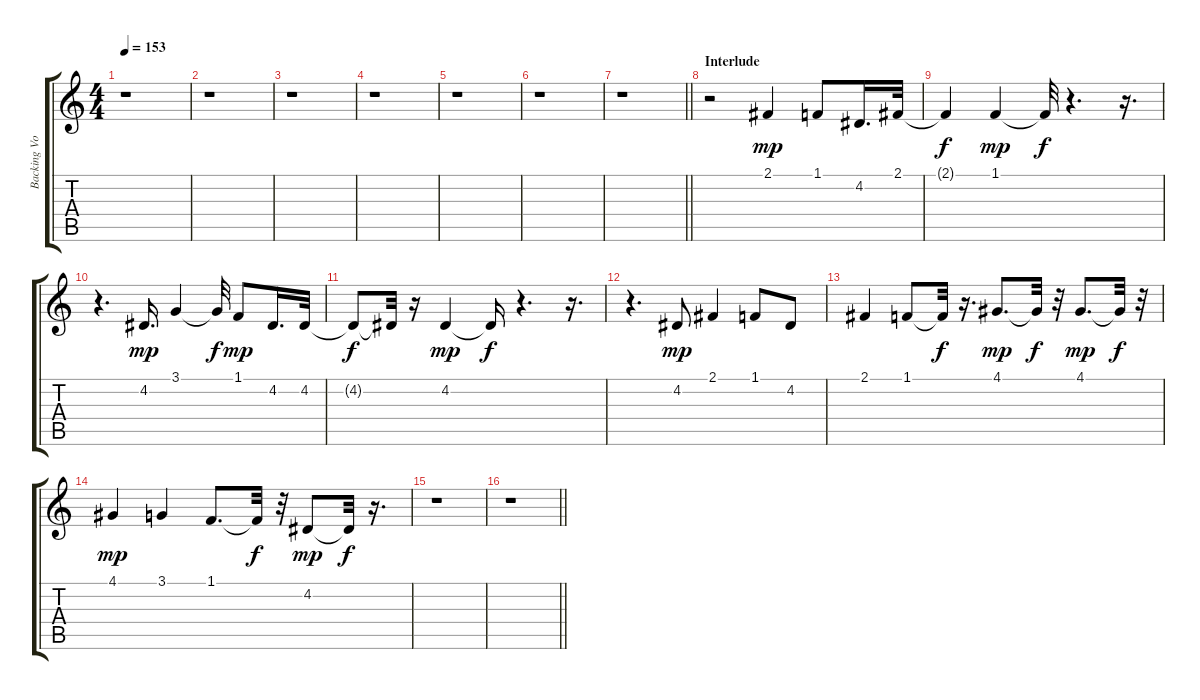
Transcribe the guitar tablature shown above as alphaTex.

\track ("Backing Vocals" "Backing Vo") {instrument voiceoohs}
\staff {score tabs}
\tuning (E4 B3 G3 D3 A2 E2) {hide}
\ts (4 4)
\tempo 153
\clef g2
\ks c
r.1{dy f} |
r.1 |
r.1 |
r.1 |
r.1 |
r.1 |
\barLineRight lightlight
r.1 |
\section ("" "Interlude")
r.2 2.1.4{dy mp} 1.1.8 4.2.16{d} 2.1.32 |
2.1{t}.4{dy f} 1.1.4{dy mp} 1.1{t}.32{dy f} r.4{d} r.16{d} |
r.4{d} 4.2.16{d dy mp} 3.1.4 3.1{t}.32{dy f} 1.1.8{dy mp} 4.2.16{d} 4.2.32 |
4.2{t}.8{dy f} 4.2{t}.32 r.16 4.2.4{dy mp} 4.2{t}.16{dy f} r.4{d} r.16{d} |
r.4{d} 4.2.8{dy mp} 2.1.4 1.1.8 4.2.8 |
2.1.4 1.1.8 1.1{t}.32{dy f} r.16{d} 4.1.8{d dy mp} 4.1{t}.32{dy f} r.32 4.1.8{d dy mp} 4.1{t}.32{dy f} r.32 |
4.1.4{dy mp} 3.1.4 1.1.8{d} 1.1{t}.32{dy f} r.32 4.2.8{dy mp} 4.2{t}.32{dy f} r.16{d} |
r.1 |
\barLineRight lightlight
r.1
